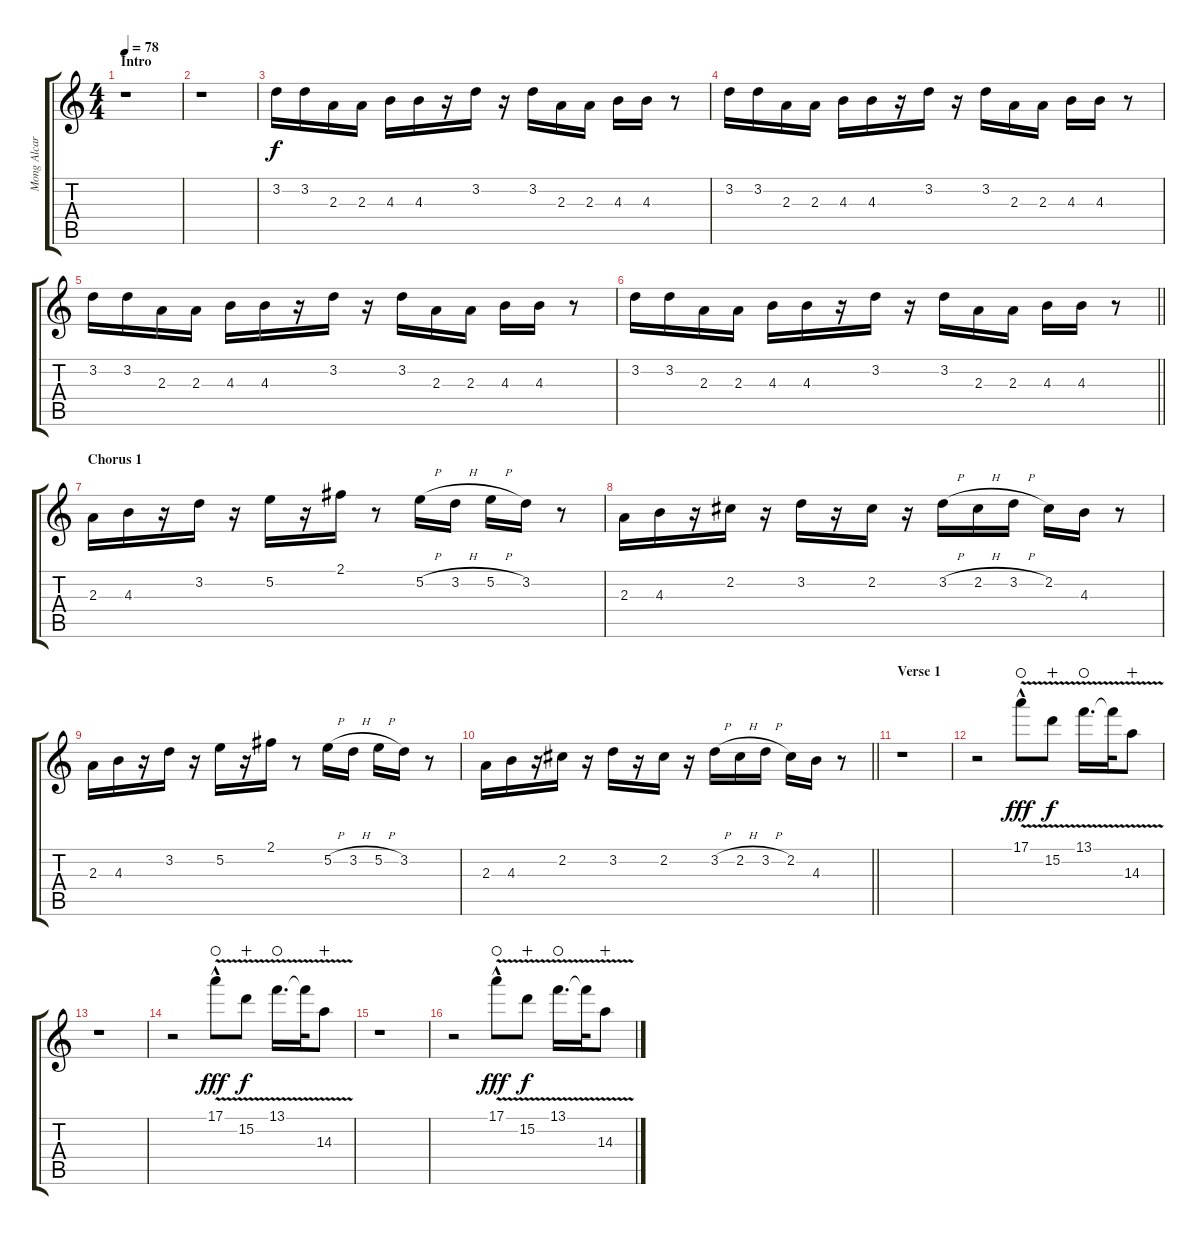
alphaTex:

\track ("Mong Alcaraz(Lead)" "Mong Alcar") {instrument overdrivenguitar}
\staff {score tabs}
\tuning (E4 B3 G3 D3 A2 E2) {hide}
\ts (4 4)
\section ("" "Intro")
\tempo 78
\clef g2
\ks c
r.1{dy f instrument overdrivenguitar} |
r.1 |
3.2.16 3.2.16 2.3.16 2.3.16 4.3.16 4.3.16 r.16 3.2.16 r.16 3.2.16 2.3.16 2.3.16 4.3.16 4.3.16 r.8 |
3.2.16 3.2.16 2.3.16 2.3.16 4.3.16 4.3.16 r.16 3.2.16 r.16 3.2.16 2.3.16 2.3.16 4.3.16 4.3.16 r.8 |
3.2.16 3.2.16 2.3.16 2.3.16 4.3.16 4.3.16 r.16 3.2.16 r.16 3.2.16 2.3.16 2.3.16 4.3.16 4.3.16 r.8 |
\barLineRight lightlight
3.2.16 3.2.16 2.3.16 2.3.16 4.3.16 4.3.16 r.16 3.2.16 r.16 3.2.16 2.3.16 2.3.16 4.3.16 4.3.16 r.8 |
\section ("" "Chorus 1")
2.3.16 4.3.16 r.16 3.2.16 r.16 5.2.16 r.16 2.1.16 r.8 5.2{h}.16 3.2{h}.16 5.2{h}.16 3.2.16 r.8 |
2.3.16 4.3.16 r.16 2.2.16 r.16 3.2.16 r.16 2.2.16 r.16 3.2{h}.16 2.2{h}.16 3.2{h}.16 2.2.16 4.3.16 r.8 |
2.3.16 4.3.16 r.16 3.2.16 r.16 5.2.16 r.16 2.1.16 r.8 5.2{h}.16 3.2{h}.16 5.2{h}.16 3.2.16 r.8 |
\barLineRight lightlight
2.3.16 4.3.16 r.16 2.2.16 r.16 3.2.16 r.16 2.2.16 r.16 3.2{h}.16 2.2{h}.16 3.2{h}.16 2.2.16 4.3.16 r.8 |
\section ("" "Verse 1")
r.1 |
r.2 17.1{v hac}.8{dy fff volume 9 instrument distortionguitar waho} 15.2{v}.8{dy f wahc} 13.1{v}.16{d waho} 13.1{t}.32 14.3{v}.8{wahc} |
r.1 |
r.2 17.1{v hac}.8{dy fff volume 9 instrument distortionguitar waho} 15.2{v}.8{dy f wahc} 13.1{v}.16{d waho} 13.1{t}.32 14.3{v}.8{wahc} |
r.1 |
r.2 17.1{v hac}.8{dy fff volume 9 instrument distortionguitar waho} 15.2{v}.8{dy f wahc} 13.1{v}.16{d waho} 13.1{t}.32 14.3{v}.8{wahc}
